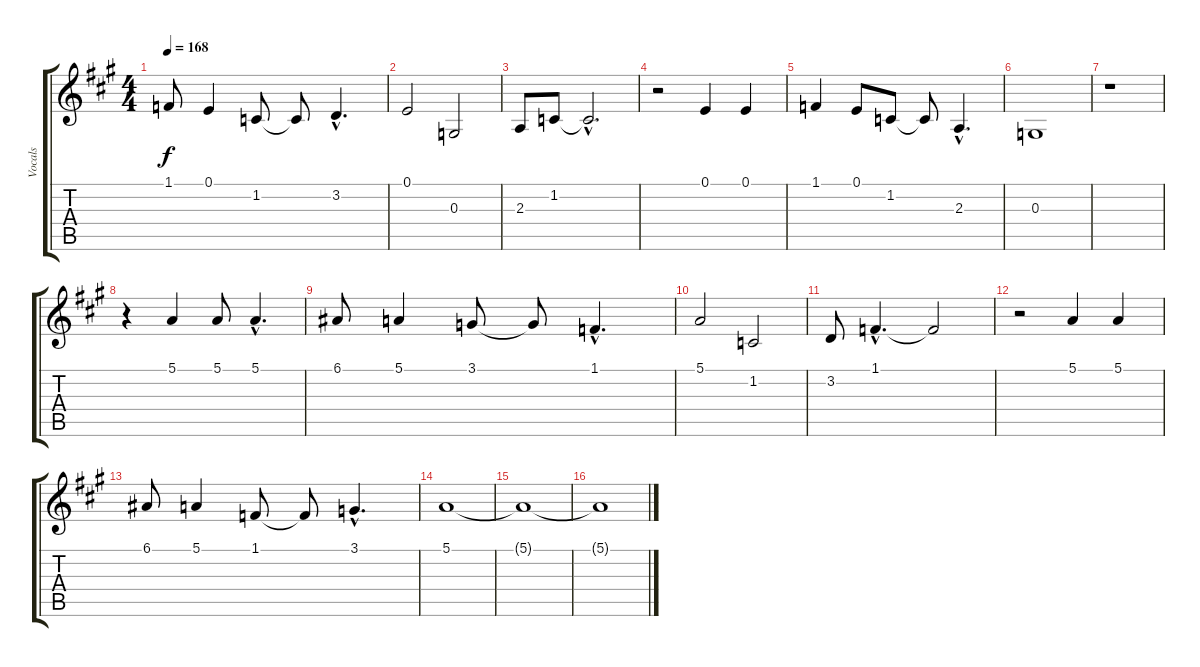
\track ("Vocals" "Vocals") {instrument brasssection}
\staff {score tabs}
\tuning (E4 B3 G3 D3 A2 E2) {hide}
\ts (4 4)
\tempo 168
\clef g2
\ks a
1.1.8{dy f} 0.1.4 1.2.8 1.2{t}.8 3.2{hac}.4{d} |
0.1.2 0.3.2 |
2.3.8 1.2.8 1.2{hac t}.2{d} |
r.2 0.1.4 0.1.4 |
1.1.4 0.1.8 1.2.8 1.2{t}.8 2.3{hac}.4{d} |
0.3.1 |
r.1 |
r.4 5.1.4 5.1.8 5.1{hac}.4{d} |
6.1.8 5.1.4 3.1.8 3.1{t}.8 1.1{hac}.4{d} |
5.1.2 1.2.2 |
3.2.8 1.1{hac}.4{d} 1.1{t}.2 |
r.2 5.1.4 5.1.4 |
6.1.8 5.1.4 1.1.8 1.1{t}.8 3.1{hac}.4{d} |
5.1.1 |
5.1{t}.1 |
5.1{t}.1
